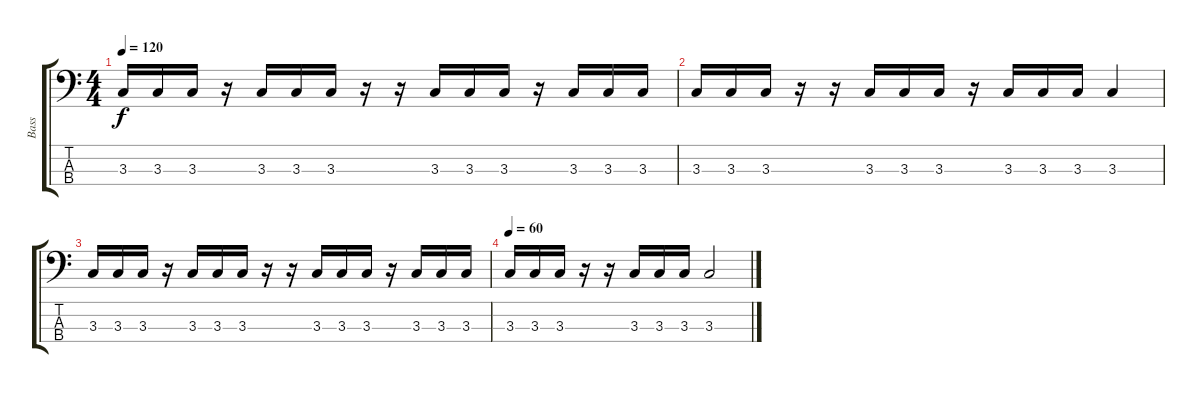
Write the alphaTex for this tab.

\track ("Bass" "Bass") {instrument electricbassfinger}
\staff {score tabs}
\tuning (G2 D2 A1 E1) {hide}
\ts (4 4)
\tempo 120
\clef f4
\ks c
3.3.16{dy f} 3.3.16 3.3.16 r.16 3.3.16 3.3.16 3.3.16 r.16 r.16 3.3.16 3.3.16 3.3.16 r.16 3.3.16 3.3.16 3.3.16 |
3.3.16 3.3.16 3.3.16 r.16 r.16 3.3.16 3.3.16 3.3.16 r.16 3.3.16 3.3.16 3.3.16 3.3.4 |
3.3.16 3.3.16 3.3.16 r.16 3.3.16 3.3.16 3.3.16 r.16 r.16 3.3.16 3.3.16 3.3.16 r.16 3.3.16 3.3.16 3.3.16 |
\tempo 60
3.3.16 3.3.16 3.3.16 r.16 r.16 3.3.16 3.3.16 3.3.16 3.3.2
